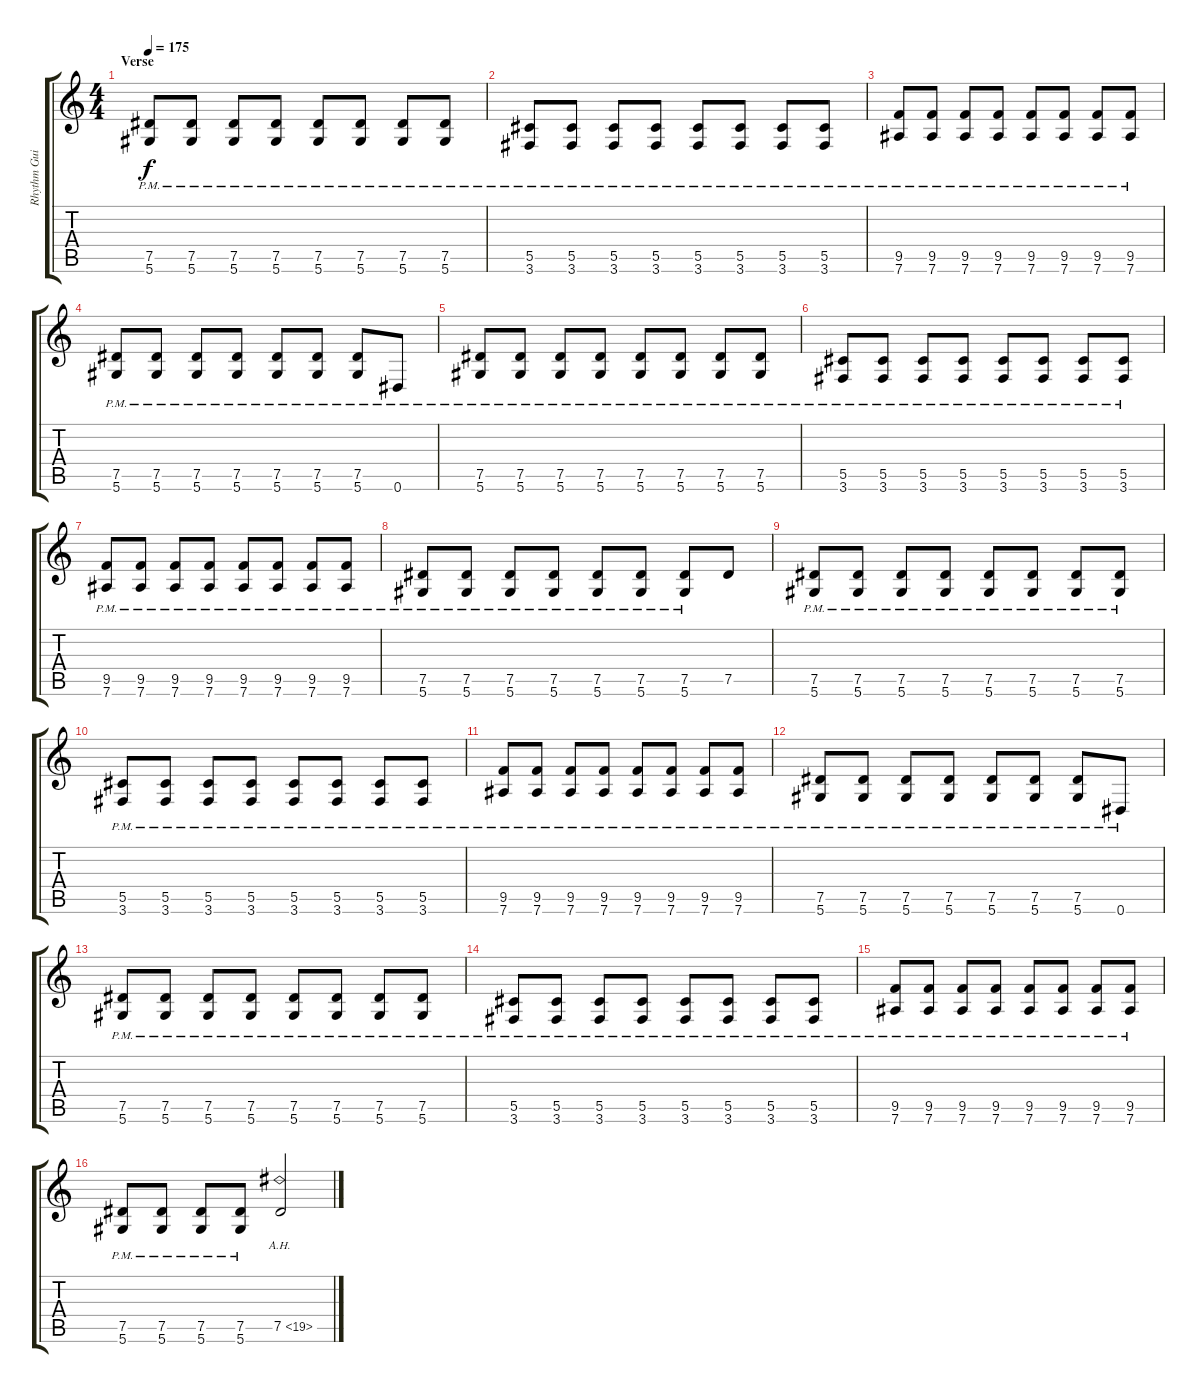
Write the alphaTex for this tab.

\track ("Rhythm Guitar" "Rhythm Gui") {instrument overdrivenguitar}
\staff {score tabs}
\tuning (Eb4 Bb3 Gb3 Db3 Ab2 Eb2) {hide}
\ts (4 4)
\section ("" "Verse")
\tempo 175
\clef g2
\ks c
(7.5{pm} 5.6{pm}).8{dy f} (7.5{pm} 5.6{pm}).8 (7.5{pm} 5.6{pm}).8 (7.5{pm} 5.6{pm}).8 (7.5{pm} 5.6{pm}).8 (7.5{pm} 5.6{pm}).8 (7.5{pm} 5.6{pm}).8 (7.5{pm} 5.6{pm}).8 |
(5.5{pm} 3.6{pm}).8 (5.5{pm} 3.6{pm}).8 (5.5{pm} 3.6{pm}).8 (5.5{pm} 3.6{pm}).8 (5.5{pm} 3.6{pm}).8 (5.5{pm} 3.6{pm}).8 (5.5{pm} 3.6{pm}).8 (5.5{pm} 3.6{pm}).8 |
(9.5{pm} 7.6{pm}).8 (9.5{pm} 7.6{pm}).8 (9.5{pm} 7.6{pm}).8 (9.5{pm} 7.6{pm}).8 (9.5{pm} 7.6{pm}).8 (9.5{pm} 7.6{pm}).8 (9.5{pm} 7.6{pm}).8 (9.5{pm} 7.6{pm}).8 |
(7.5{pm} 5.6{pm}).8 (7.5{pm} 5.6{pm}).8 (7.5{pm} 5.6{pm}).8 (7.5{pm} 5.6{pm}).8 (7.5{pm} 5.6{pm}).8 (7.5{pm} 5.6{pm}).8 (7.5{pm} 5.6{pm}).8 0.6{pm}.8 |
(7.5{pm} 5.6{pm}).8 (7.5{pm} 5.6{pm}).8 (7.5{pm} 5.6{pm}).8 (7.5{pm} 5.6{pm}).8 (7.5{pm} 5.6{pm}).8 (7.5{pm} 5.6{pm}).8 (7.5{pm} 5.6{pm}).8 (7.5{pm} 5.6{pm}).8 |
(5.5{pm} 3.6{pm}).8 (5.5{pm} 3.6{pm}).8 (5.5{pm} 3.6{pm}).8 (5.5{pm} 3.6{pm}).8 (5.5{pm} 3.6{pm}).8 (5.5{pm} 3.6{pm}).8 (5.5{pm} 3.6{pm}).8 (5.5{pm} 3.6{pm}).8 |
(9.5{pm} 7.6{pm}).8 (9.5{pm} 7.6{pm}).8 (9.5{pm} 7.6{pm}).8 (9.5{pm} 7.6{pm}).8 (9.5{pm} 7.6{pm}).8 (9.5{pm} 7.6{pm}).8 (9.5{pm} 7.6{pm}).8 (9.5{pm} 7.6{pm}).8 |
(7.5{pm} 5.6{pm}).8 (7.5{pm} 5.6{pm}).8 (7.5{pm} 5.6{pm}).8 (7.5{pm} 5.6{pm}).8 (7.5{pm} 5.6{pm}).8 (7.5{pm} 5.6{pm}).8 (7.5{pm} 5.6{pm}).8 7.5.8 |
(7.5{pm} 5.6{pm}).8 (7.5{pm} 5.6{pm}).8 (7.5{pm} 5.6{pm}).8 (7.5{pm} 5.6{pm}).8 (7.5{pm} 5.6{pm}).8 (7.5{pm} 5.6{pm}).8 (7.5{pm} 5.6{pm}).8 (7.5{pm} 5.6{pm}).8 |
(5.5{pm} 3.6{pm}).8 (5.5{pm} 3.6{pm}).8 (5.5{pm} 3.6{pm}).8 (5.5{pm} 3.6{pm}).8 (5.5{pm} 3.6{pm}).8 (5.5{pm} 3.6{pm}).8 (5.5{pm} 3.6{pm}).8 (5.5{pm} 3.6{pm}).8 |
(9.5{pm} 7.6{pm}).8 (9.5{pm} 7.6{pm}).8 (9.5{pm} 7.6{pm}).8 (9.5{pm} 7.6{pm}).8 (9.5{pm} 7.6{pm}).8 (9.5{pm} 7.6{pm}).8 (9.5{pm} 7.6{pm}).8 (9.5{pm} 7.6{pm}).8 |
(7.5{pm} 5.6{pm}).8 (7.5{pm} 5.6{pm}).8 (7.5{pm} 5.6{pm}).8 (7.5{pm} 5.6{pm}).8 (7.5{pm} 5.6{pm}).8 (7.5{pm} 5.6{pm}).8 (7.5{pm} 5.6{pm}).8 0.6{pm}.8 |
(7.5{pm} 5.6{pm}).8 (7.5{pm} 5.6{pm}).8 (7.5{pm} 5.6{pm}).8 (7.5{pm} 5.6{pm}).8 (7.5{pm} 5.6{pm}).8 (7.5{pm} 5.6{pm}).8 (7.5{pm} 5.6{pm}).8 (7.5{pm} 5.6{pm}).8 |
(5.5{pm} 3.6{pm}).8 (5.5{pm} 3.6{pm}).8 (5.5{pm} 3.6{pm}).8 (5.5{pm} 3.6{pm}).8 (5.5{pm} 3.6{pm}).8 (5.5{pm} 3.6{pm}).8 (5.5{pm} 3.6{pm}).8 (5.5{pm} 3.6{pm}).8 |
(9.5{pm} 7.6{pm}).8 (9.5{pm} 7.6{pm}).8 (9.5{pm} 7.6{pm}).8 (9.5{pm} 7.6{pm}).8 (9.5{pm} 7.6{pm}).8 (9.5{pm} 7.6{pm}).8 (9.5{pm} 7.6{pm}).8 (9.5{pm} 7.6{pm}).8 |
(7.5{pm} 5.6{pm}).8 (7.5{pm} 5.6{pm}).8 (7.5{pm} 5.6{pm}).8 (7.5{pm} 5.6{pm}).8 7.5{ah 12}.2
